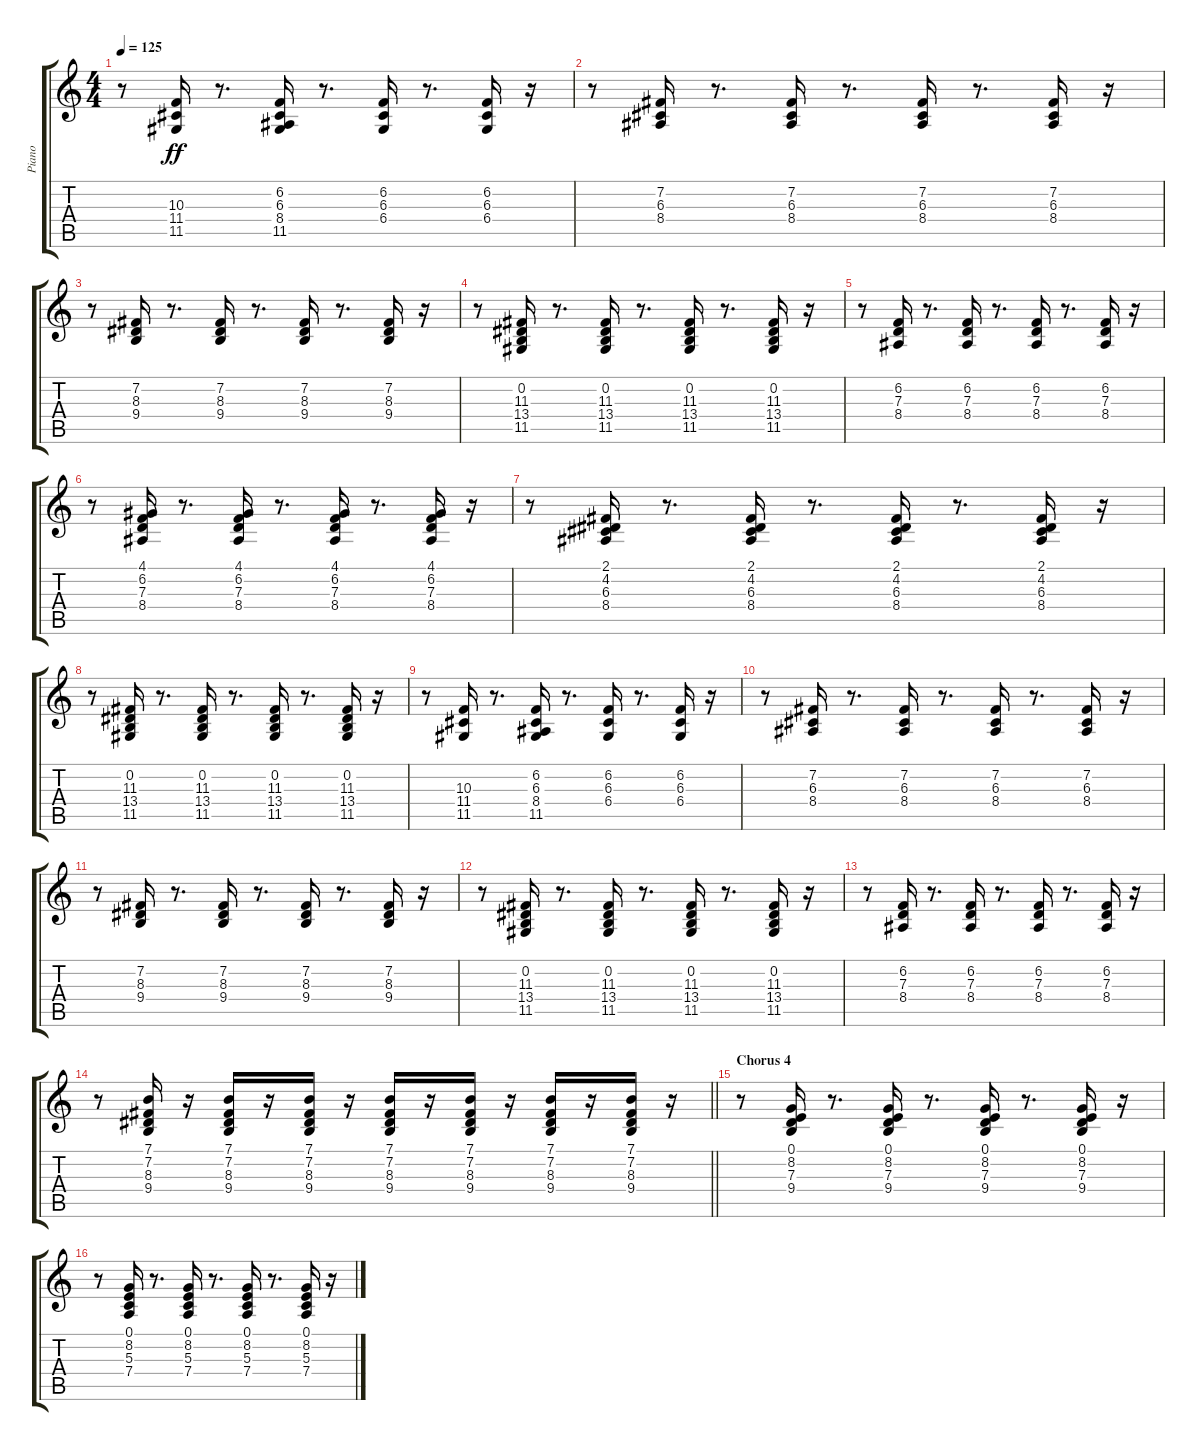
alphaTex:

\track ("Piano" "Piano") {instrument brightacousticpiano}
\staff {score tabs}
\tuning (E4 B3 G3 D3 A2 E2) {hide}
\ts (4 4)
\tempo 125
\clef g2
\ks c
r.8{dy ff} (10.3 11.4 11.5).16 r.8{d} (6.2 6.3 8.4 11.5).16 r.8{d} (6.2 6.3 6.4).16 r.8{d} (6.2 6.3 6.4).16 r.16 |
r.8 (7.2 6.3 8.4).16 r.8{d} (7.2 6.3 8.4).16 r.8{d} (7.2 6.3 8.4).16 r.8{d} (7.2 6.3 8.4).16 r.16 |
r.8 (7.2 8.3 9.4).16 r.8{d} (7.2 8.3 9.4).16 r.8{d} (7.2 8.3 9.4).16 r.8{d} (7.2 8.3 9.4).16 r.16 |
r.8 (0.2 11.3 13.4 11.5).16 r.8{d} (0.2 11.3 13.4 11.5).16 r.8{d} (0.2 11.3 13.4 11.5).16 r.8{d} (0.2 11.3 13.4 11.5).16 r.16 |
r.8 (6.2 7.3 8.4).16 r.8{d} (6.2 7.3 8.4).16 r.8{d} (6.2 7.3 8.4).16 r.8{d} (6.2 7.3 8.4).16 r.16 |
r.8 (4.1 6.2 7.3 8.4).16 r.8{d} (4.1 6.2 7.3 8.4).16 r.8{d} (4.1 6.2 7.3 8.4).16 r.8{d} (4.1 6.2 7.3 8.4).16 r.16 |
r.8 (2.1 4.2 6.3 8.4).16 r.8{d} (2.1 4.2 6.3 8.4).16 r.8{d} (2.1 4.2 6.3 8.4).16 r.8{d} (2.1 4.2 6.3 8.4).16 r.16 |
r.8 (0.2 11.3 13.4 11.5).16 r.8{d} (0.2 11.3 13.4 11.5).16 r.8{d} (0.2 11.3 13.4 11.5).16 r.8{d} (0.2 11.3 13.4 11.5).16 r.16 |
r.8 (10.3 11.4 11.5).16 r.8{d} (6.2 6.3 8.4 11.5).16 r.8{d} (6.2 6.3 6.4).16 r.8{d} (6.2 6.3 6.4).16 r.16 |
r.8 (7.2 6.3 8.4).16 r.8{d} (7.2 6.3 8.4).16 r.8{d} (7.2 6.3 8.4).16 r.8{d} (7.2 6.3 8.4).16 r.16 |
r.8 (7.2 8.3 9.4).16 r.8{d} (7.2 8.3 9.4).16 r.8{d} (7.2 8.3 9.4).16 r.8{d} (7.2 8.3 9.4).16 r.16 |
r.8 (0.2 11.3 13.4 11.5).16 r.8{d} (0.2 11.3 13.4 11.5).16 r.8{d} (0.2 11.3 13.4 11.5).16 r.8{d} (0.2 11.3 13.4 11.5).16 r.16 |
r.8 (6.2 7.3 8.4).16 r.8{d} (6.2 7.3 8.4).16 r.8{d} (6.2 7.3 8.4).16 r.8{d} (6.2 7.3 8.4).16 r.16 |
\barLineRight lightlight
r.8 (7.1 7.2 8.3 9.4).16 r.16 (7.1 7.2 8.3 9.4).16 r.16 (7.1 7.2 8.3 9.4).16 r.16 (7.1 7.2 8.3 9.4).16 r.16 (7.1 7.2 8.3 9.4).16 r.16 (7.1 7.2 8.3 9.4).16 r.16 (7.1 7.2 8.3 9.4).16 r.16 |
\section ("" "Chorus 4")
r.8 (0.1 8.2 7.3 9.4).16 r.8{d} (0.1 8.2 7.3 9.4).16 r.8{d} (0.1 8.2 7.3 9.4).16 r.8{d} (0.1 8.2 7.3 9.4).16 r.16 |
r.8 (0.1 8.2 5.3 7.4).16 r.8{d} (0.1 8.2 5.3 7.4).16 r.8{d} (0.1 8.2 5.3 7.4).16 r.8{d} (0.1 8.2 5.3 7.4).16 r.16
